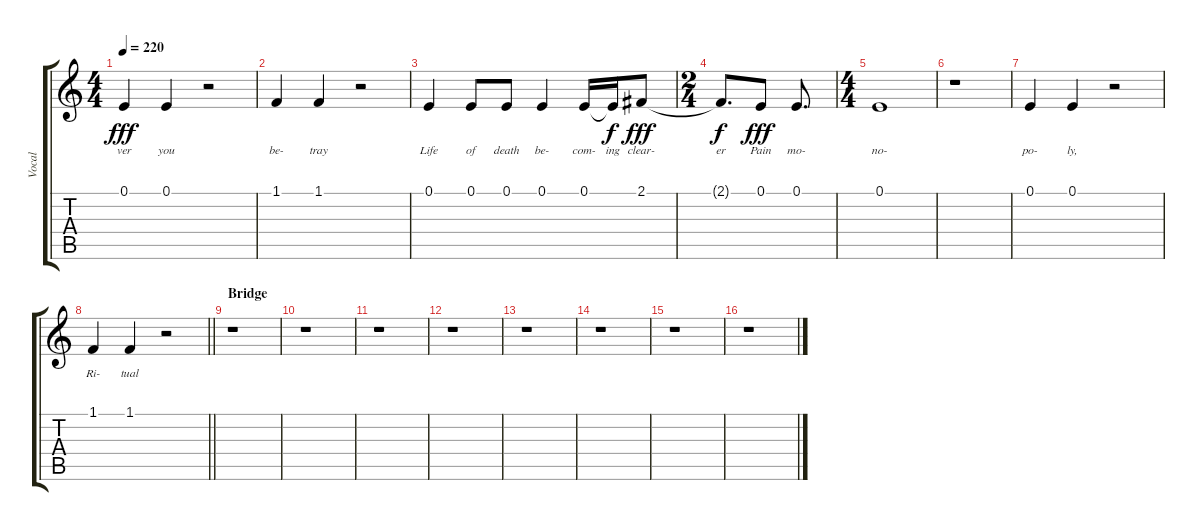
\track ("Vocal" "Vocal") {instrument lead6voice}
\staff {score tabs}
\tuning (E4 B3 G3 D3 A2 E2) {hide}
\ts (4 4)
\tempo 220
\clef g2
\ks c
0.1.4{lyrics (0 "ver") lyrics (1 "") lyrics (2 "") lyrics (3 "") lyrics (4 "") dy fff} 0.1.4{lyrics (0 "you") lyrics (1 "") lyrics (2 "") lyrics (3 "") lyrics (4 "")} r.2 |
1.1.4{lyrics (0 "be-") lyrics (1 "") lyrics (2 "") lyrics (3 "") lyrics (4 "")} 1.1.4{lyrics (0 "tray") lyrics (1 "") lyrics (2 "") lyrics (3 "") lyrics (4 "")} r.2 |
0.1.4{lyrics (0 "Life") lyrics (1 "") lyrics (2 "") lyrics (3 "") lyrics (4 "")} 0.1.8{lyrics (0 "of") lyrics (1 "") lyrics (2 "") lyrics (3 "") lyrics (4 "")} 0.1.8{lyrics (0 "death") lyrics (1 "") lyrics (2 "") lyrics (3 "") lyrics (4 "")} 0.1.4{lyrics (0 "be-") lyrics (1 "") lyrics (2 "") lyrics (3 "") lyrics (4 "")} 0.1.16{lyrics (0 "com-") lyrics (1 "") lyrics (2 "") lyrics (3 "") lyrics (4 "")} 0.1{t}.16{lyrics (0 "ing") lyrics (1 "") lyrics (2 "") lyrics (3 "") lyrics (4 "") dy f} 2.1.8{lyrics (0 "clear-") lyrics (1 "") lyrics (2 "") lyrics (3 "") lyrics (4 "") dy fff} |
\ts (2 4)
2.1{t}.8{d lyrics (0 "er") lyrics (1 "") lyrics (2 "") lyrics (3 "") lyrics (4 "") dy f} 0.1.8{lyrics (0 "Pain") lyrics (1 "") lyrics (2 "") lyrics (3 "") lyrics (4 "") dy fff} 0.1.8{d lyrics (0 "mo-") lyrics (1 "") lyrics (2 "") lyrics (3 "") lyrics (4 "")} |
\ts (4 4)
0.1.1{lyrics (0 "no-") lyrics (1 "") lyrics (2 "") lyrics (3 "") lyrics (4 "")} |
r.1 |
0.1.4{lyrics (0 "po-") lyrics (1 "") lyrics (2 "") lyrics (3 "") lyrics (4 "")} 0.1.4{lyrics (0 "ly,") lyrics (1 "") lyrics (2 "") lyrics (3 "") lyrics (4 "")} r.2 |
\barLineRight lightlight
1.1.4{lyrics (0 "Ri-") lyrics (1 "") lyrics (2 "") lyrics (3 "") lyrics (4 "")} 1.1.4{lyrics (0 "tual") lyrics (1 "") lyrics (2 "") lyrics (3 "") lyrics (4 "")} r.2 |
\section ("" "Bridge")
r.1 |
r.1 |
r.1 |
r.1 |
r.1 |
r.1 |
r.1 |
r.1
